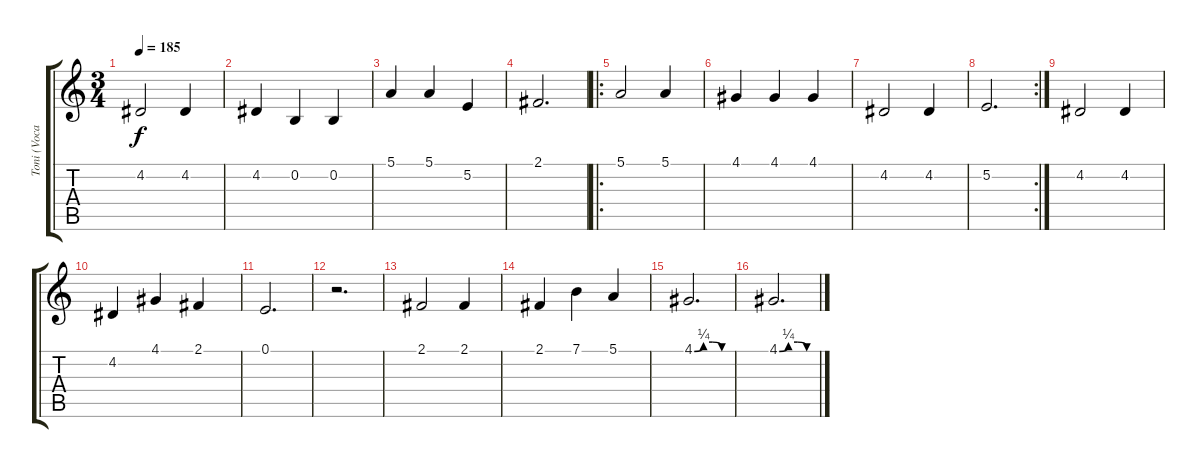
\track ("Toni (Vocals)" "Toni (Voca") {instrument englishhorn}
\staff {score tabs}
\tuning (E4 B3 G3 D3 A2 E2) {hide}
\ts (3 4)
\tempo 185
\clef g2
\ks c
4.2.2{dy f} 4.2.4 |
4.2.4 0.2.4 0.2.4 |
5.1.4 5.1.4 5.2.4 |
2.1.2{d} |
\ro
5.1.2 5.1.4 |
4.1.4 4.1.4 4.1.4 |
4.2.2 4.2.4 |
\rc 2
5.2.2{d} |
4.2.2 4.2.4 |
4.2.4 4.1.4 2.1.4 |
0.1.2{d} |
r.2{d} |
2.1.2 2.1.4 |
2.1.4 7.1.4 5.1.4 |
4.1{be (custom 0 0 15 1 30 1 45 0 60 0)}.2{d} |
4.1{be (custom 0 0 15 1 30 1 45 0 60 0)}.2{d}
